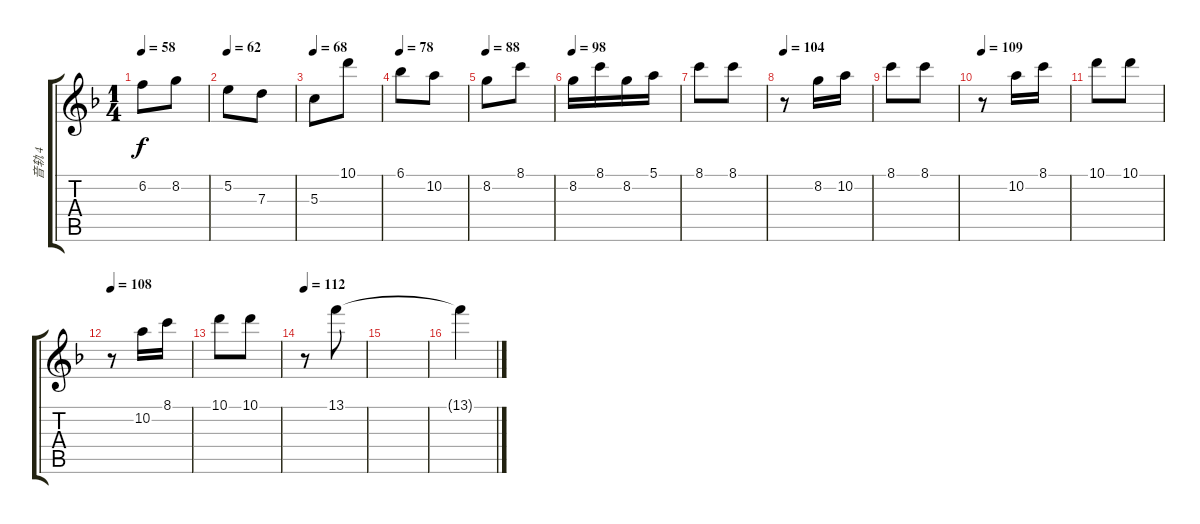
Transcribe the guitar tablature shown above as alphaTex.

\track ("音轨 4" "音轨 4") {instrument acousticguitarsteel}
\staff {score tabs}
\tuning (E4 B3 G3 D3 A2 E2) {hide}
\ts (1 4)
\tempo 58
\clef g2
\ks f
6.2.8{dy f} 8.2.8 |
\tempo 62
5.2.8 7.3.8 |
\tempo 68
5.3.8 10.1.8 |
\tempo 78
6.1.8 10.2.8 |
\tempo 88
8.2.8 8.1.8 |
\tempo 98
8.2.16 8.1.16 8.2.16 5.1.16 |
8.1.8 8.1.8 |
\tempo 104
r.8 8.2.16 10.2.16 |
8.1.8 8.1.8 |
\tempo 109
r.8 10.2.16 8.1.16 |
10.1.8 10.1.8 |
\tempo 108
r.8 10.2.16 8.1.16 |
10.1.8 10.1.8 |
\tempo 112
r.8 13.1.8 |
|
13.1{t}.4
